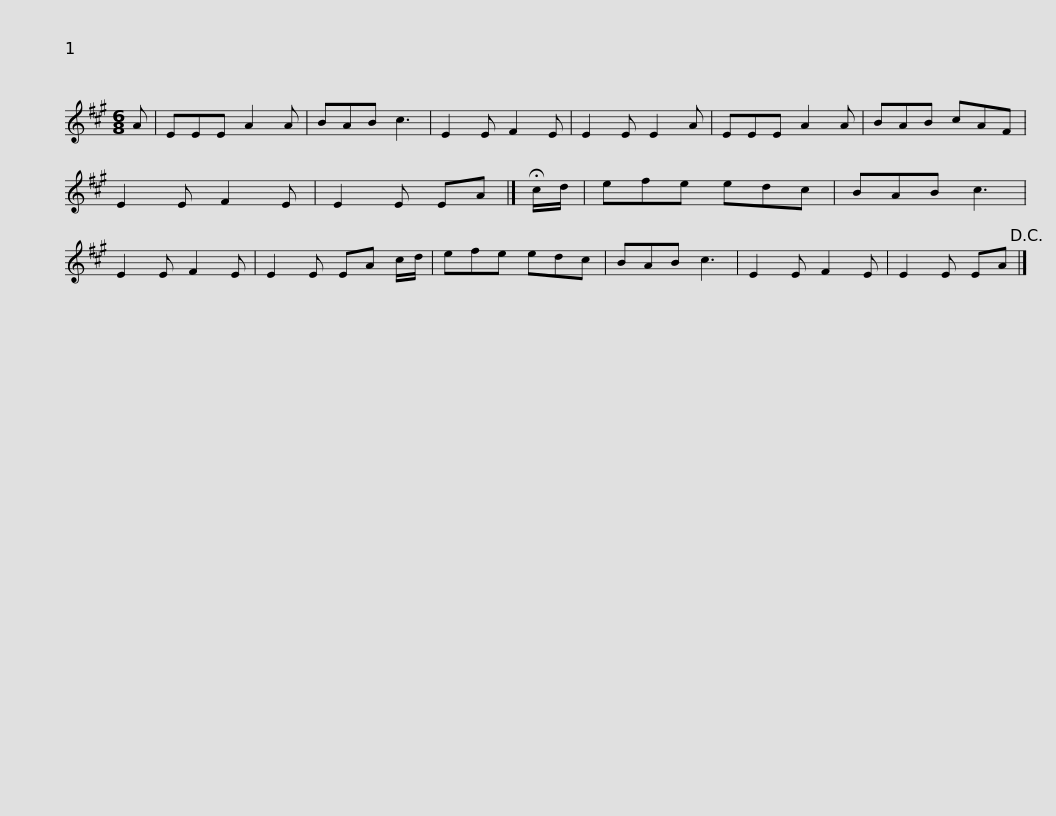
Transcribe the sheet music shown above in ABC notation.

X:1
L:1/8
M:6/8
I:linebreak $
K:A
V:1 treble
V:1
 A | EEE A2 A | BAB c3 | E2 E F2 E | E2 E E2 A | %5
 EEE A2 A | BAB cAF | E2 E F2 E |$ E2 E EA |] !fermata!c/d/ | %10
 efe edc | BAB c3 | E2 E F2 E | E2 E EA c/d/ | efe edc | %15
 BAB c3 |$ E2 E F2 E | E2 E EA!D.C.! |] %18
